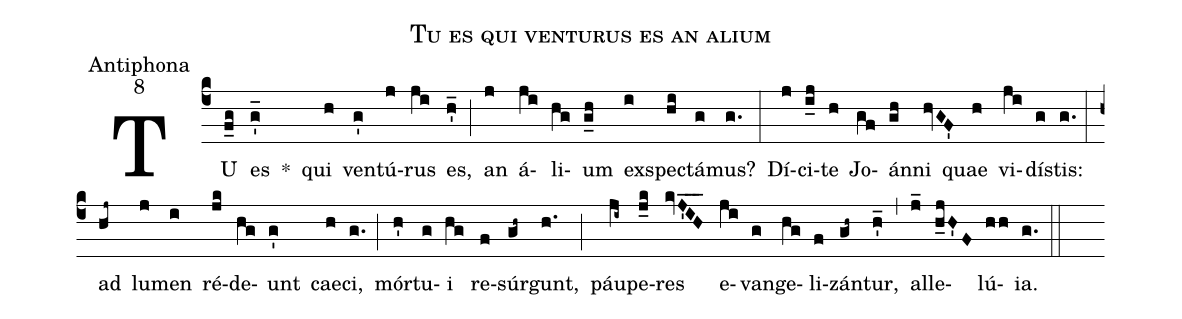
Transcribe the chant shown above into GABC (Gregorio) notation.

name:Tu es qui venturus es an alium;
office-part:Antiphona;
mode:8;
%%
(c4) TU(f_g) es(g'_) *() qui(h) ven(g')tú(j)rus(ji) es,(h'_) (;) an(j) á(ji)li(hg)um(g_h) ex(i)spe(hi)ctá(g)mus?(g.) (:) Dí(j)ci(i_j)te(h) Jo(gf)án(gh)ni(hvGF') quae(h) vi(ji)dí(g)stis:(g.) (:) ad(hj~) lu(j)men(i) ré(jk)de(hg)unt(g') cae(h)ci,(g.) (;) mór(h')tu(g)i(hg) re(f)súr(gh~)gunt,(h.) (;) páu(ji~)pe(j_k)res(kvJ'_I_H_) e(ji)van(g)ge(hg)li(f)zán(gh~)tur,(h'_) (,) al(j_)le(h_jH'F)lú(hh)ia.(g.) (::)
